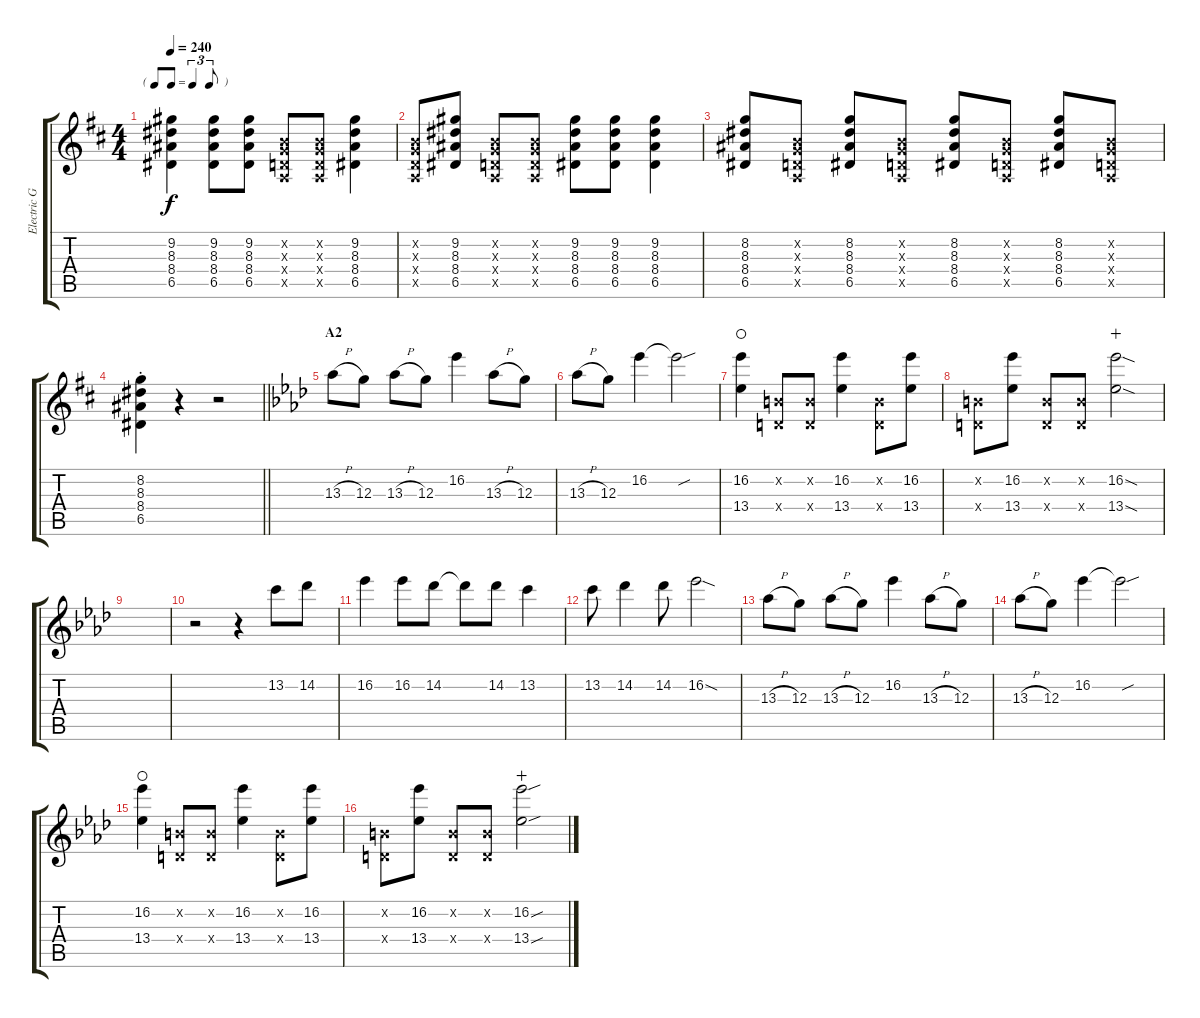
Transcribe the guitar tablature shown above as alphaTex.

\track ("Electric Guitar II" "Electric G") {instrument distortionguitar}
\staff {score tabs}
\tuning (E4 B3 G3 D3 A2 E2) {hide}
\ts (4 4)
\tf triplet8th
\tempo 240
\clef g2
\ks d
(9.2 8.3 8.4 6.5).4{dy f} (9.2 8.3 8.4 6.5).8 (9.2 8.3 8.4 6.5).8 (0.2{x} 0.3{x} 0.4{x} 0.5{x}).8 (0.2{x} 0.3{x} 0.4{x} 0.5{x}).8 (9.2 8.3 8.4 6.5).4 |
(0.2{x} 0.3{x} 0.4{x} 0.5{x}).8 (9.2 8.3 8.4 6.5).8 (0.2{x} 0.3{x} 0.4{x} 0.5{x}).8 (0.2{x} 0.3{x} 0.4{x} 0.5{x}).8 (9.2 8.3 8.4 6.5).8 (9.2 8.3 8.4 6.5).8 (9.2 8.3 8.4 6.5).4 |
(8.2 8.3 8.4 6.5).8 (0.2{x} 0.3{x} 0.4{x} 0.5{x}).8 (8.2 8.3 8.4 6.5).8 (0.2{x} 0.3{x} 0.4{x} 0.5{x}).8 (8.2 8.3 8.4 6.5).8 (0.2{x} 0.3{x} 0.4{x} 0.5{x}).8 (8.2 8.3 8.4 6.5).8 (0.2{x} 0.3{x} 0.4{x} 0.5{x}).8 |
\barLineRight lightlight
(8.2{st} 8.3 8.4 6.5).4 r.4 r.2 |
\section ("" "A2")
\ks ab
13.3{h}.8 12.3.8 13.3{h}.8 12.3.8 16.2.4 13.3{h}.8 12.3.8 |
13.3{h}.8 12.3.8 16.2.4 16.2{sou t}.2 |
(16.2 13.4).4{waho} (0.2{x} 0.4{x}).8 (0.2{x} 0.4{x}).8 (16.2 13.4).4 (0.2{x} 0.4{x}).8 (16.2 13.4).8 |
(0.2{x} 0.4{x}).8 (16.2 13.4).8 (0.2{x} 0.4{x}).8 (0.2{x} 0.4{x}).8 (16.2{sod} 13.4{sod}).2{wahc} |
|
r.2 r.4 13.2.8 14.2.8 |
16.2.4 16.2.8 14.2.8 14.2{t}.8 14.2.8 13.2.4 |
13.2.8 14.2.4 14.2.8 16.2{sod}.2 |
13.3{h}.8 12.3.8 13.3{h}.8 12.3.8 16.2.4 13.3{h}.8 12.3.8 |
13.3{h}.8 12.3.8 16.2.4 16.2{sou t}.2 |
(16.2 13.4).4{waho} (0.2{x} 0.4{x}).8 (0.2{x} 0.4{x}).8 (16.2 13.4).4 (0.2{x} 0.4{x}).8 (16.2 13.4).8 |
(0.2{x} 0.4{x}).8 (16.2 13.4).8 (0.2{x} 0.4{x}).8 (0.2{x} 0.4{x}).8 (16.2{sou} 13.4{sou}).2{wahc}
